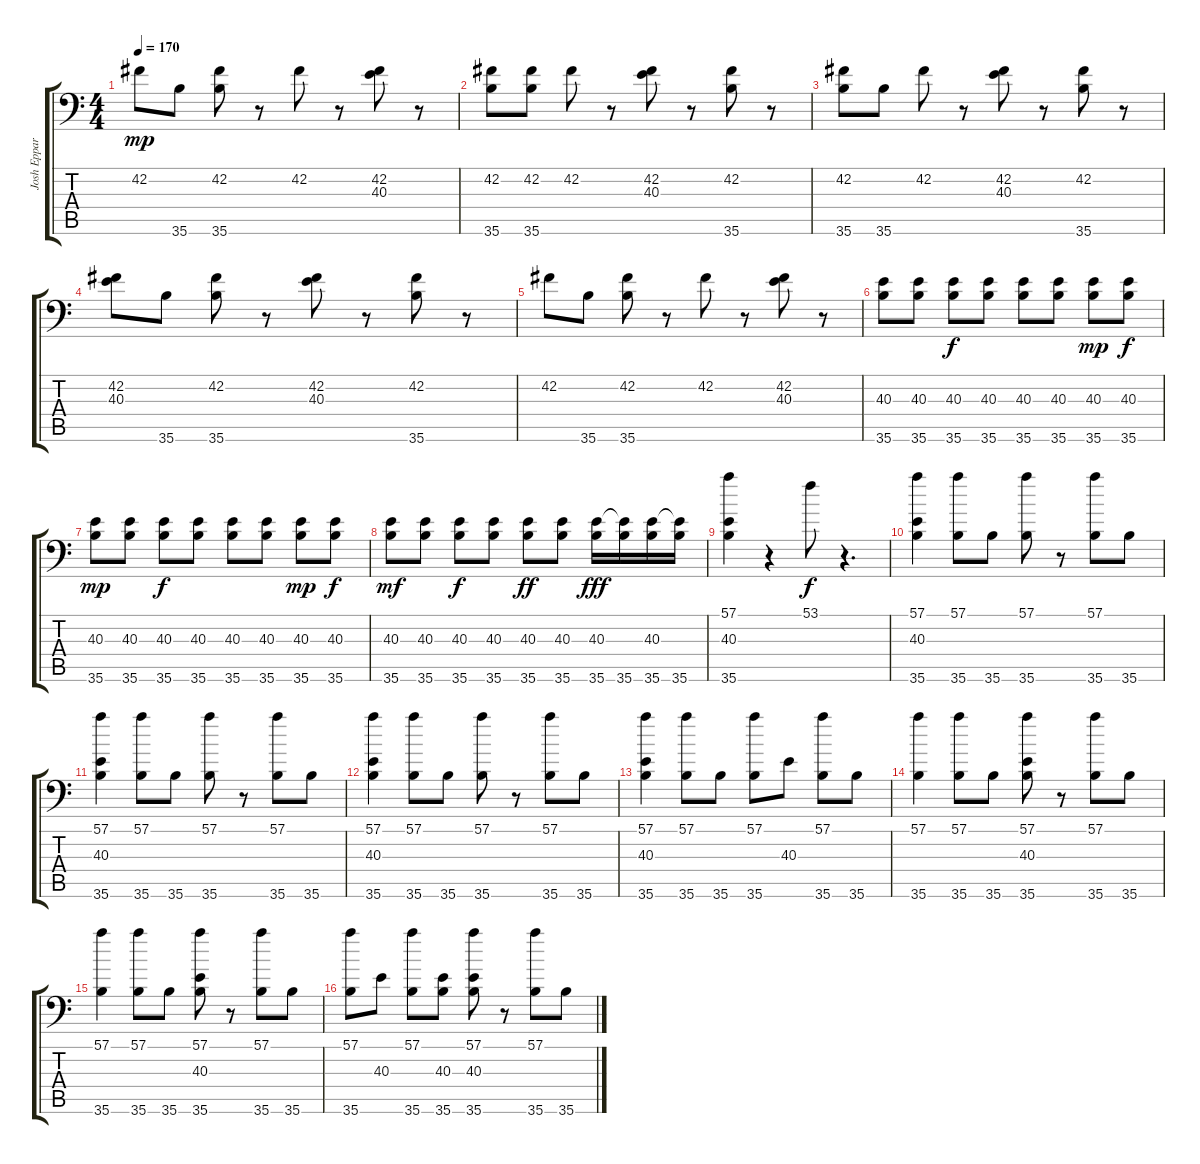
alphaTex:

\track ("Josh Eppard" "Josh Eppar") {instrument acousticgrandpiano}
\staff {score tabs}
\tuning (C-1 C-1 C-1 C-1 C-1 C-1) {hide}
\ts (4 4)
\tempo 170
\clef f4
\ks c
42.2.8{dy mp} 35.6.8 (42.2 35.6).8 r.8 42.2.8 r.8 (42.2 40.3).8 r.8 |
(42.2 35.6).8 (42.2 35.6).8 42.2.8 r.8 (42.2 40.3).8 r.8 (42.2 35.6).8 r.8 |
(42.2 35.6).8 35.6.8 42.2.8 r.8 (42.2 40.3).8 r.8 (42.2 35.6).8 r.8 |
(42.2 40.3).8 35.6.8 (42.2 35.6).8 r.8 (42.2 40.3).8 r.8 (42.2 35.6).8 r.8 |
42.2.8 35.6.8 (42.2 35.6).8 r.8 42.2.8 r.8 (42.2 40.3).8 r.8 |
(40.3 35.6).8 (40.3 35.6).8 (40.3 35.6).8{dy f} (40.3 35.6).8 (40.3 35.6).8 (40.3 35.6).8 (40.3 35.6).8{dy mp} (40.3 35.6).8{dy f} |
(40.3 35.6).8{dy mp} (40.3 35.6).8 (40.3 35.6).8{dy f} (40.3 35.6).8 (40.3 35.6).8 (40.3 35.6).8 (40.3 35.6).8{dy mp} (40.3 35.6).8{dy f} |
(40.3 35.6).8{dy mf} (40.3 35.6).8 (40.3 35.6).8{dy f} (40.3 35.6).8 (40.3 35.6).8{dy ff} (40.3 35.6).8 (40.3 35.6).16{dy fff} (40.3{t} 35.6).16 (40.3 35.6).16 (40.3{t} 35.6).16 |
(57.1 40.3 35.6).4 r.4 53.1.8{dy f} r.4{d} |
(57.1 40.3 35.6).4 (57.1 35.6).8 35.6.8 (57.1 35.6).8 r.8 (57.1 35.6).8 35.6.8 |
(57.1 40.3 35.6).4 (57.1 35.6).8 35.6.8 (57.1 35.6).8 r.8 (57.1 35.6).8 35.6.8 |
(57.1 40.3 35.6).4 (57.1 35.6).8 35.6.8 (57.1 35.6).8 r.8 (57.1 35.6).8 35.6.8 |
(57.1 40.3 35.6).4 (57.1 35.6).8 35.6.8 (57.1 35.6).8 40.3.8 (57.1 35.6).8 35.6.8 |
(57.1 35.6).4 (57.1 35.6).8 35.6.8 (57.1 40.3 35.6).8 r.8 (57.1 35.6).8 35.6.8 |
(57.1 35.6).4 (57.1 35.6).8 35.6.8 (57.1 40.3 35.6).8 r.8 (57.1 35.6).8 35.6.8 |
(57.1 35.6).8 40.3.8 (57.1 35.6).8 (40.3 35.6).8 (57.1 40.3 35.6).8 r.8 (57.1 35.6).8 35.6.8
